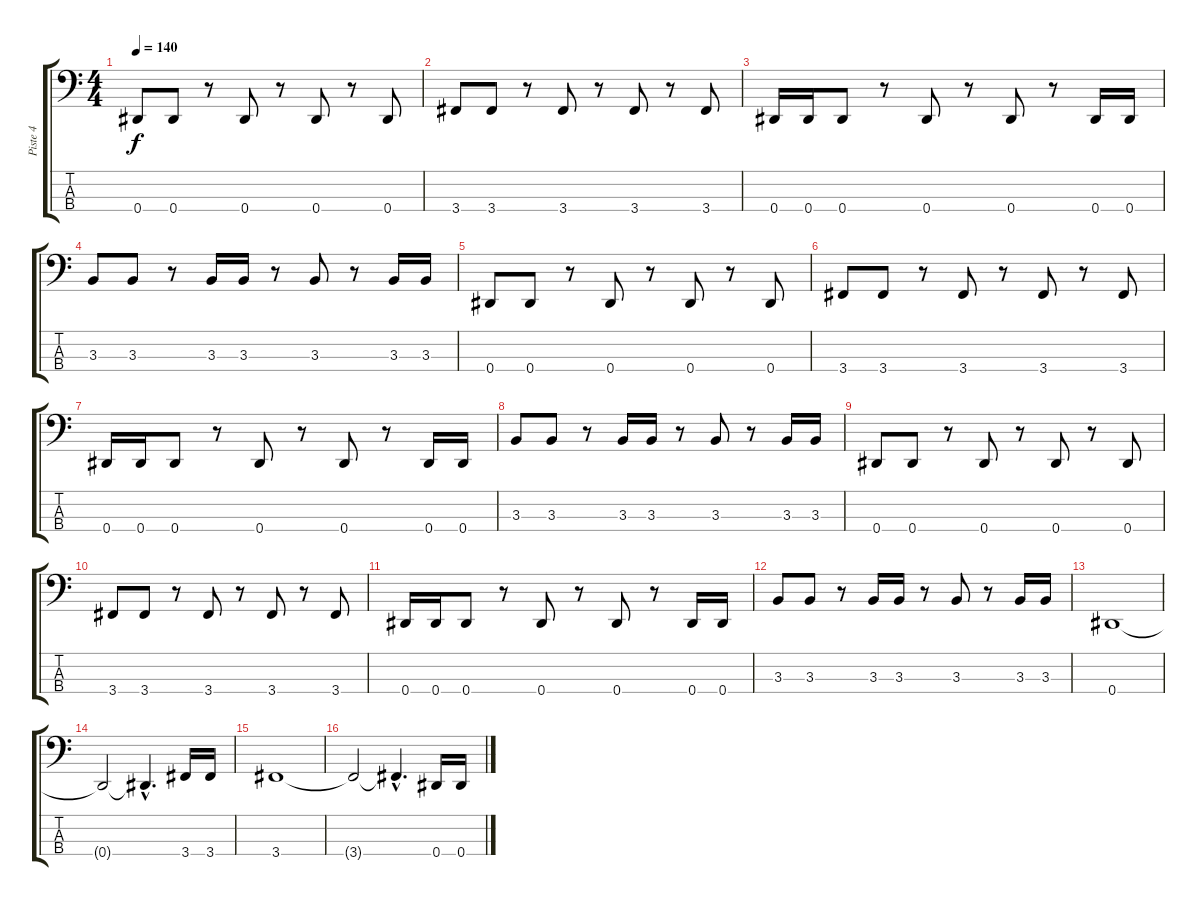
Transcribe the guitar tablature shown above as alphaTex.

\track ("Piste 4" "Piste 4") {instrument electricbassfinger}
\staff {score tabs}
\tuning (Gb2 Db2 Ab1 Eb1) {hide}
\ts (4 4)
\tempo 140
\clef f4
\ks c
0.4.8{dy f} 0.4.8 r.8 0.4.8 r.8 0.4.8 r.8 0.4.8 |
3.4.8 3.4.8 r.8 3.4.8 r.8 3.4.8 r.8 3.4.8 |
0.4.16 0.4.16 0.4.8 r.8 0.4.8 r.8 0.4.8 r.8 0.4.16 0.4.16 |
3.3.8 3.3.8 r.8 3.3.16 3.3.16 r.8 3.3.8 r.8 3.3.16 3.3.16 |
0.4.8 0.4.8 r.8 0.4.8 r.8 0.4.8 r.8 0.4.8 |
3.4.8 3.4.8 r.8 3.4.8 r.8 3.4.8 r.8 3.4.8 |
0.4.16 0.4.16 0.4.8 r.8 0.4.8 r.8 0.4.8 r.8 0.4.16 0.4.16 |
3.3.8 3.3.8 r.8 3.3.16 3.3.16 r.8 3.3.8 r.8 3.3.16 3.3.16 |
0.4.8 0.4.8 r.8 0.4.8 r.8 0.4.8 r.8 0.4.8 |
3.4.8 3.4.8 r.8 3.4.8 r.8 3.4.8 r.8 3.4.8 |
0.4.16 0.4.16 0.4.8 r.8 0.4.8 r.8 0.4.8 r.8 0.4.16 0.4.16 |
3.3.8 3.3.8 r.8 3.3.16 3.3.16 r.8 3.3.8 r.8 3.3.16 3.3.16 |
0.4.1 |
0.4{t}.2 0.4{hac t}.4{d} 3.4.16 3.4.16 |
3.4.1 |
3.4{t}.2 3.4{hac t}.4{d} 0.4.16 0.4.16
